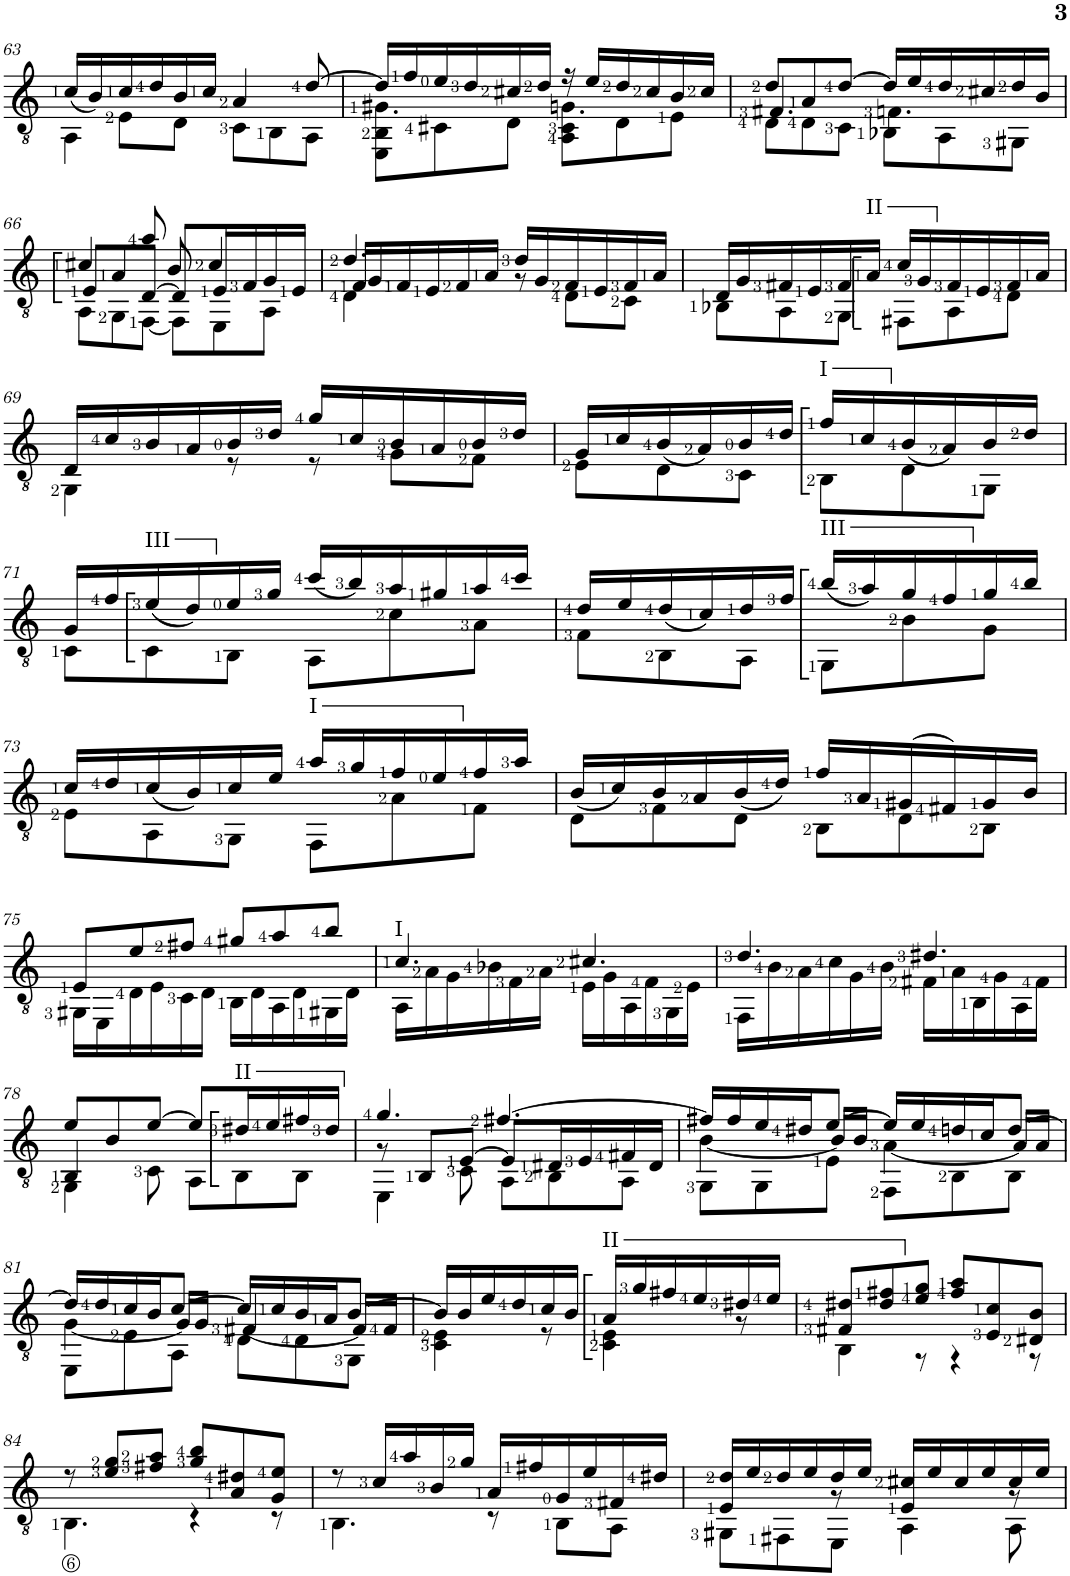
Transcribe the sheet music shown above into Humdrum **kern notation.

**kern
*part1
*staff1
*I"Classical Guitar
*I'Guit.
!!LO:PB:g=z
*clefGv2
*k[]
*a:
*M6/8
=63
*^
*	*^
(<16c/LL	8ryy	4AA\
16B/)	.	.
16c/	8E\L	.
16d/	.	.
16B/	8D\J	8ryy
16c/JJ	.	.
4A/	8C\L	4.ryy
.	8BB\	.
[8d/	8AA\J	.
=64	=64	=64
16d/LL]	4.G#X\	8EE\ 8BB\L
16f/	.	.
16e/	.	8C#X\
16d/	.	.
16c#X/	.	8D\J
16d/JJ	.	.
16r	4.Gn\	8AA\ 8C#\L
16e/LL	.	.
16d/	.	8D\
16c#/	.	.
16B/	.	8E\J
16c#/JJ	.	.
=65	=65	=65
8d/L	4.F#X/	8D\L
8A/	.	8D\
[8d/J	.	8C\J
16d/LL]	4.Fn\	8BB-X\L
16e/	.	.
16d/	.	8AA\
16c#X/	.	.
16d/	.	8GG#X\J
16B/JJ	.	.
!!LO:LB:g=z	!!	!!
=66	=66	=66
4c#X</	8E/L	8AA\L
.	8A/	8GG\
8a</	[8D/J	[8FF\J
8D/L]	8B/	8FF\L]
16E/L	4c#/	8EE\
16F/	.	.
16G/	.	8AA\J
16E/JJ	.	.
=67	=67	=67
4.d/	4D\	16F/LL
.	.	16G/
.	.	16F/
.	.	16E/
.	8ryy	16F/
.	.	16A/JJ
16d/LL	8r	4.ryy
16G/	.	.
16F/	8D\L	.
16E/	.	.
16F/	8C\J	.
16A/JJ	.	.
*	*v	*v
=68	=68
16D/LL	8BB-X\L
16G/	.
16F#X/	8AA\
16E/	.
16F#/	8GG\J
!LO:TX:a:t=II	!
16A/JJ	.
16c/LL	8FF#X\L
16G/	.
16F#/	8AA\
16E/	.
16F#/	8D\J
16A/JJ	.
!!LO:LB:g=z	!!
=69	=69
16D/LL	4GG\
16c/	.
16B/	.
16A/	.
16B/	8r
16d/JJ	.
16g/LL	8r
16c/	.
16B/	8G\L
16A/	.
16B/	8F\J
16d/JJ	.
=70	=70
16G/LL	8E\L
16c/	.
(<16B/	8D\
16A/)	.
16B/	8C\J
16d/JJ	.
!LO:TX:a:t=I	!
16f/LL	8BB\L
16c/	.
(<16B/	8D\
16A/)	.
16B/	8GG\J
16d/JJ	.
!!LO:LB:g=z	!!
=71	=71
16G/LL	8C\L
16f/	.
!LO:TX:a:t=III	!
(<16e/	8C\
16d/)	.
16e/	8BB\J
16g/JJ	.
(<16cc/LL	8AA\L
16b/)	.
16a/	8c\
16g#X/	.
16a/	8A\J
16cc/JJ	.
=72	=72
16d/LL	8F\L
16e/	.
(<16d/	8BB\
16c/)	.
16d/	8AA\J
16f/JJ	.
!LO:TX:a:t=III	!
(<16b/LL	8GG\L
16a/)	.
16g/	8B\
16f/	.
16g/	8G\J
16b/JJ	.
!!LO:LB:g=z	!!
=73	=73
16c/LL	8E\L
16d/	.
(<16c/	8AA\
16B/)	.
16c/	8GG\J
16e/JJ	.
!LO:TX:a:t=I	!
16a/LL	8FF\L
16g/	.
16f/	8A\
16e/	.
16f/	8F\J
16a/JJ	.
=74	=74
(<16B/LL	8D\L
16c/)	.
16B/	8F\
16A/	.
(<16B/	8D\J
16d/JJ)	.
16f/LL	8BB\L
16A/	.
(16G#X/	8D\
16F#X/)	.
16G#/	8BB\J
16B/JJ	.
!!LO:LB:g=z	!!
=75	=75
8E/L	16GG#X\LL
.	16EE\
8e/	16D\
.	16E\
8f#X/J	16C\
.	16D\JJ
8g#X/L	16BB\LL
.	16D\
8a/	16AA\
.	16D\
8b/J	16GG#X\
.	16D\JJ
=76	=76
!LO:TX:a:t=I	!
4.c/	16AA\LL
.	16A\
.	16G\
.	16B-X\
.	16F\
.	16A\JJ
4.c#X/	16E\LL
.	16G\
.	16AA\
.	16F\
.	16GG\
.	16E\JJ
=77	=77
4.d/	16FF\LL
.	16B\
.	16A\
.	16c\
.	16G\
.	16B\JJ
4.d#X/	16F#X\LL
.	16A\
.	16BB\
.	16G\
.	16AA\
.	16F#\JJ
!!LO:LB:g=z	!!
=78	=78
*	*^
8e/L	4BB/	4GG\
8B/	.	.
[8e/J	4ryy	8C\
8e/L]	.	8AA\L
!LO:TX:a:t=II	!	!
16d#X/L	4ryy	8BB\
16e/	.	.
16f#X/	.	8BB\J
16d#/JJ	.	.
=79	=79	=79
4.g/	8r	4EE\
.	8BB/L	.
.	[8E/J	8C\
[4.f#X/	8E/L]	8AA\L
.	16D#X/L	8BB\
.	16E/	.
.	16F#X/	8AA\J
.	16D#/JJ	.
=80	=80	=80
16f#X/LL]	[4B\	8GG\L
16f#/	.	.
16e/	.	8GG\
16d#X/J	.	.
[8e/J	16B/LL]	8E\J
.	16B/JJ	.
16e/LL]	[4A\	8FF\L
16e/	.	.
16dn/	.	8BB\
16c/J	.	.
[8d/J	16A/LL]	8BB\J
.	16A/JJ	.
!!LO:LB:g=z	!!	!!
=81	=81	=81
16d/LL]	8EE\L	[4G\
16d/	.	.
16c/	8E\	.
16B/J	.	.
[8c/J	8AA\J	16G/LL]
.	.	16G/JJ
16c/LL]	8D\L	[<4F#X/
16c/	.	.
16B/	8D\	.
16A/J	.	.
[8B/J	8GG\J	16F#/LL]
.	.	16F#/JJ
*	*v	*v
=82	=82
16B/LL]	4C\ 4E\
16B/	.
16e/	.
16d/	.
16c/	8r
16B/JJ	.
!LO:TX:a:t=II	!
16A/LL	4C\ 4E\
16g/	.
16f#X/	.
16e/	.
16d#X/	8r
16e/JJ	.
=83	=83
8F#X/ 8d#X/L	4BB\
8d#/ 8f#X/	.
8e/ 8g/J	8r
8f#/ 8a/L	4r
8E/ 8c/	.
8D#X/ 8B/J	8r
!!LO:LB:g=z	!!
=84	=84
8r	4.BB\
8e/ 8g/L	.
8f#X/ 8a/J	.
8g/ 8b/L	4r
8A/ 8d#X/	.
8G/ 8e/J	8r
=85	=85
8r	4.BB\
16c/LL	.
16a/	.
16B/	.
16g/JJ	.
16A/LL	8r
16f#X/	.
16G/	8BB\L
16e/	.
16F#X/	8AA\J
16d#X/JJ	.
=86	=86
*	*^
16d/LL	4E/	8GG#X\L
16e/	.	.
16d/	.	8FF#X\
16e/	.	.
16d/	8r	8EE\J
16e/JJ	.	.
16c#X/LL	4E/	4AA\
16e/	.	.
16c#/	.	.
16e/	.	.
16c#/	8r	8AA\
16e/JJ	.	.
*v	*v	*v
=
*-
